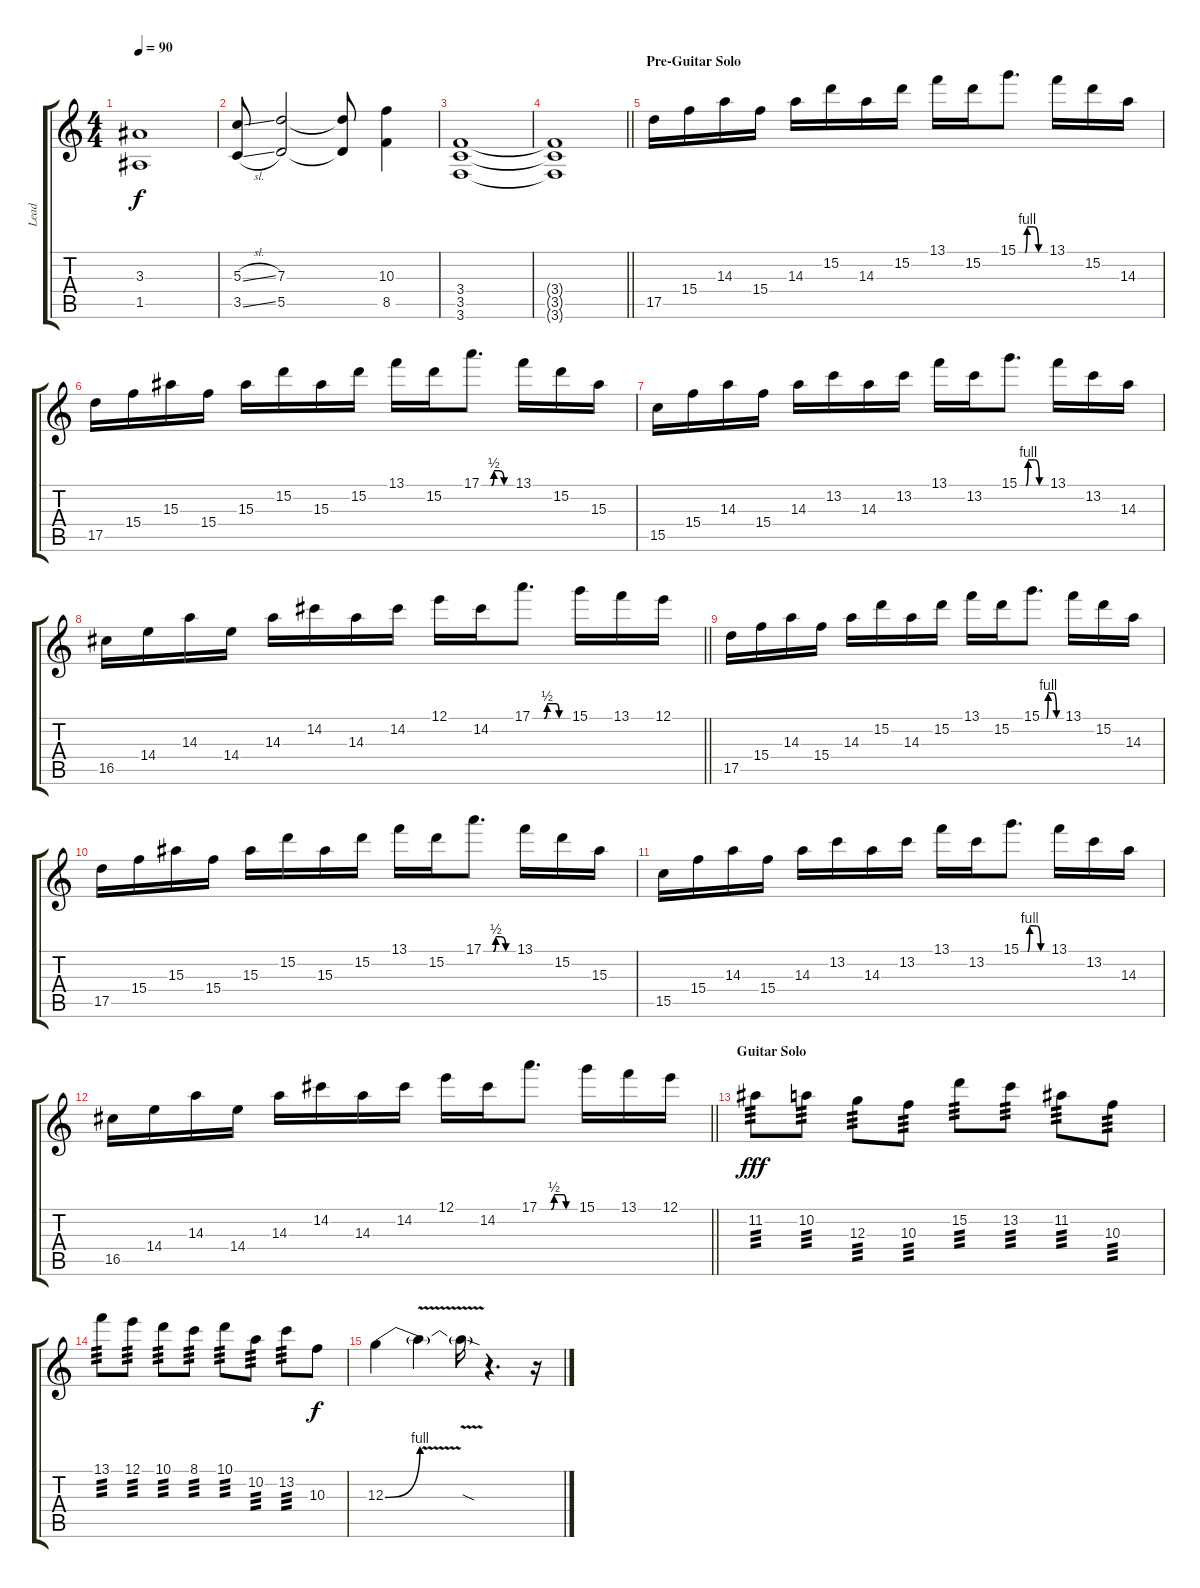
\track ("Lead" "Lead") {instrument distortionguitar}
\staff {score tabs}
\tuning (E4 B3 G3 D3 A2 D2) {hide}
\ts (4 4)
\tempo 90
\clef g2
\ks c
(3.3 1.5).1{dy f} |
(5.3{sl} 3.5{sl}).8 (7.3 5.5).2 (7.3{t} 5.5{t}).8 (10.3 8.5).4 |
(3.4 3.5 3.6).1 |
\barLineRight lightlight
(3.4{t} 3.5{t} 3.6{t}).1 |
\section ("" "Pre-Guitar Solo")
17.5.16{volume 13 balance 0} 15.4.16 14.3.16 15.4.16 14.3.16 15.2.16 14.3.16 15.2.16 13.1.16 15.2.16 15.1{be (custom 0 0 15 0 20 4 35 4 45 0 60 0)}.8{d} 13.1.16 15.2.16 14.3.16 |
17.5.16 15.4.16 15.3.16 15.4.16 15.3.16 15.2.16 15.3.16 15.2.16 13.1.16 15.2.16 17.1{be (custom 0 0 15 0 20 0 25 2 35 2 45 0 60 0)}.8{d} 13.1.16 15.2.16 15.3.16 |
15.5.16 15.4.16 14.3.16 15.4.16 14.3.16 13.2.16 14.3.16 13.2.16 13.1.16 13.2.16 15.1{be (custom 0 0 15 0 20 4 35 4 45 0 60 0)}.8{d} 13.1.16 13.2.16 14.3.16 |
\barLineRight lightlight
16.5.16 14.4.16 14.3.16 14.4.16 14.3.16 14.2.16 14.3.16 14.2.16 12.1.16 14.2.16 17.1{be (custom 0 0 15 0 20 0 25 2 35 2 40 2 45 0 60 0)}.8{d} 15.1.16 13.1.16 12.1.16 |
17.5.16 15.4.16 14.3.16 15.4.16 14.3.16 15.2.16 14.3.16 15.2.16 13.1.16 15.2.16 15.1{be (custom 0 0 15 0 20 4 35 4 45 0 60 0)}.8{d} 13.1.16 15.2.16 14.3.16 |
17.5.16 15.4.16 15.3.16 15.4.16 15.3.16 15.2.16 15.3.16 15.2.16 13.1.16 15.2.16 17.1{be (custom 0 0 15 0 20 0 25 2 35 2 45 0 60 0)}.8{d} 13.1.16 15.2.16 15.3.16 |
15.5.16 15.4.16 14.3.16 15.4.16 14.3.16 13.2.16 14.3.16 13.2.16 13.1.16 13.2.16 15.1{be (custom 0 0 15 0 20 4 35 4 45 0 60 0)}.8{d} 13.1.16 13.2.16 14.3.16 |
\barLineRight lightlight
16.5.16 14.4.16 14.3.16 14.4.16 14.3.16 14.2.16 14.3.16 14.2.16 12.1.16 14.2.16 17.1{be (custom 0 0 15 0 20 0 25 2 35 2 40 2 45 0 60 0)}.8{d} 15.1.16 13.1.16 12.1.16 |
\section ("" "Guitar Solo")
11.2.8{tp 3 dy fff} 10.2.8{tp 3} 12.3.8{tp 3} 10.3.8{tp 3} 15.2.8{tp 3} 13.2.8{tp 3} 11.2.8{tp 3} 10.3.8{tp 3} |
13.1.8{tp 3} 12.1.8{tp 3} 10.1.8{tp 3} 8.1.8{tp 3} 10.1.8{tp 3} 10.2.8{tp 3} 13.2.8{tp 3} 10.3.8{dy f} |
12.3{be (bend 0 0 60 4)}.4 12.3{v t}.4 12.3{sod t}.16 r.4{d} r.16
